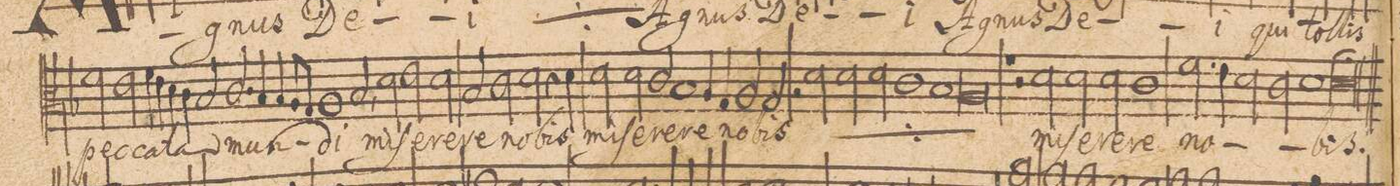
**kern	**text
*I"ALTVS.	*
*clefC3	*
*k[b-]	*
*met(C|)	*
*M2/1	*
2f\	pec-
2e\	.
4f\	-ca-
4e\	.
4d\	.
4c\	.
=16-	=16-
2B-/	-ta
2.c/	mun-
4B-/	.
4B-/	.
8A/L	.
8G/J	.
=17-	=17-
1A	.
2B-,/	-di
2d\	mi-
=18-	=18-
2e\	-ſe-
2d\	-re-
2B-/	-re
2c\	no-
=19-	=19-
2d\	-bis
4r	.
4d\	mi-
2d\	-ſe-
2d\	-re-
=20-	=20-
2c/	-re
1B-/	no-
4A/	.
4G/	.
=21-	=21-
2A/	.
2G/	-bis
2rA	.
*	*ij
2d\	mi-
=22-	=22-
2d\	-se-
2d\	-re-
1c	-re
=23-	=23-
1B-	no-
0A	-bis
*	*Xij
=24-	=24-
1r	.
=25-	=25-
2r	.
2d\	mi-
2d\	-ſe-
2d\	-re-
=26-	=26-
1c	-re
2.f\	no-
4e\	.
=27-	=27-
2d\	.
2c\	.
1d	.
=28-	=28-
0dl;	-bis.
=29||	=29||
*M2/1	*
*met(C|)	*
*-	*-
